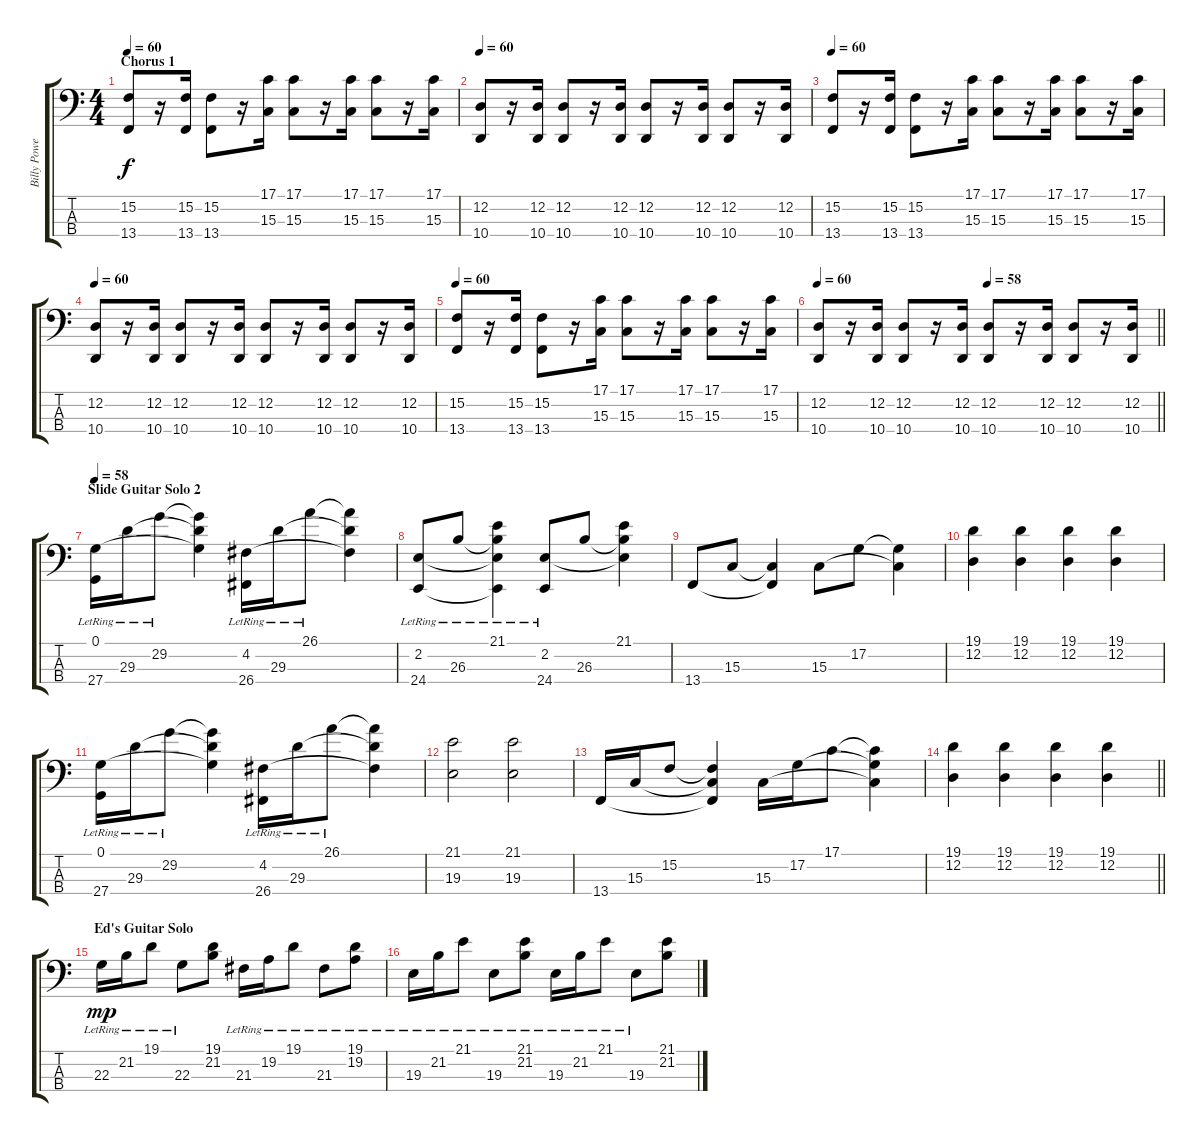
\track ("Billy Powell (keyboard left hand)" "Billy Powe") {instrument acousticgrandpiano}
\staff {score tabs}
\tuning (G2 D2 A1 E1) {hide}
\ts (4 4)
\section ("" "Chorus 1")
\tempo 60
\clef f4
\ks c
(15.2 13.4).8{dy f} r.16 (15.2 13.4).16 (15.2 13.4).8 r.16 (17.1 15.3).16 (17.1 15.3).8 r.16 (17.1 15.3).16 (17.1 15.3).8 r.16 (17.1 15.3).16 |
\tempo 60
(12.2 10.4).8 r.16 (12.2 10.4).16 (12.2 10.4).8 r.16 (12.2 10.4).16 (12.2 10.4).8 r.16 (12.2 10.4).16 (12.2 10.4).8 r.16 (12.2 10.4).16 |
\tempo 60
(15.2 13.4).8 r.16 (15.2 13.4).16 (15.2 13.4).8 r.16 (17.1 15.3).16 (17.1 15.3).8 r.16 (17.1 15.3).16 (17.1 15.3).8 r.16 (17.1 15.3).16 |
\tempo 60
(12.2 10.4).8 r.16 (12.2 10.4).16 (12.2 10.4).8 r.16 (12.2 10.4).16 (12.2 10.4).8 r.16 (12.2 10.4).16 (12.2 10.4).8 r.16 (12.2 10.4).16 |
\tempo 60
(15.2 13.4).8 r.16 (15.2 13.4).16 (15.2 13.4).8 r.16 (17.1 15.3).16 (17.1 15.3).8 r.16 (17.1 15.3).16 (17.1 15.3).8 r.16 (17.1 15.3).16 |
\tempo 60
\tempo (58 0.5)
\barLineRight lightlight
(12.2 10.4).8 r.16 (12.2 10.4).16 (12.2 10.4).8 r.16 (12.2 10.4).16 (12.2 10.4).8 r.16 (12.2 10.4).16 (12.2 10.4).8 r.16 (12.2 10.4).16 |
\section ("" "Slide Guitar Solo 2")
\tempo 58
(0.1{lr} 27.4{lr}).16 29.3{lr}.16 29.2{lr}.8 (29.2{t} 29.3{t} 27.4{t}).4 (4.2{lr} 26.4{lr}).16 29.3{lr}.16 26.1{lr}.8 (26.1{t} 29.3{t} 26.4{t}).4 |
(2.2{lr} 24.4{lr}).8 26.3{lr}.8 (21.1{lr} 2.2{t} 26.3{t} 24.4{t}).4 (2.2{lr} 24.4{lr}).8 26.3.8 (21.1 26.3{t} 24.4{t}).4 |
13.4.8 15.3.8 (15.3{t} 13.4{t}).4 15.3.8 17.2.8 (17.2{t} 15.3{t}).4 |
(19.1 12.2).4 (19.1 12.2).4 (19.1 12.2).4 (19.1 12.2).4 |
(0.1{lr} 27.4{lr}).16 29.3{lr}.16 29.2{lr}.8 (29.2{t} 29.3{t} 27.4{t}).4 (4.2{lr} 26.4{lr}).16 29.3{lr}.16 26.1{lr}.8 (26.1{t} 29.3{t} 26.4{t}).4 |
(21.1 19.3).2 (21.1 19.3).2 |
13.4.16 15.3.16 15.2.8 (15.2{t} 15.3{t} 13.4{t}).4 15.3.16 17.2.16 17.1.8 (17.1{t} 17.2{t} 15.3{t}).4 |
\barLineRight lightlight
(19.1 12.2).4 (19.1 12.2).4 (19.1 12.2).4 (19.1 12.2).4 |
\section ("" "Ed's Guitar Solo")
22.3{lr}.16{dy mp} 21.2{lr}.16 19.1{lr}.8 22.3{lr}.8 (19.1 21.2).8 21.3{lr}.16 19.2{lr}.16 19.1{lr}.8 21.3{lr}.8 (19.1{lr} 19.2).8 |
19.3{lr}.16 21.2{lr}.16 21.1{lr}.8 19.3{lr}.8 (21.1{lr} 21.2{lr}).8 19.3{lr}.16 21.2{lr}.16 21.1{lr}.8 19.3{lr}.8 (21.1 21.2).8
